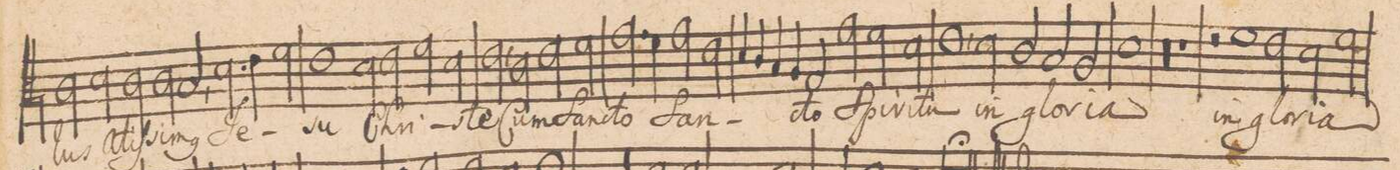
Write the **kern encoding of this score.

**kern	**text
*I"ALTVS.	*
*clefC3	*
*k[]	*
*met(c|)	*
*M2/1	*
2c\	-lus
2d\	Al-
2c\	-tiſ-
2c\	-si-
=74-	=74-
2B,</	-m(us)
2.d\	Je-
4e\	.
2f\	.
=75-	=75-
1e\	-su
2d\	Chri-
2e\	.
=76-	=76-
2f\	.
2d\	.
2e,<\	-ste
2c\	Cum
=77-	=77-
2e\	San-
2f\	.
2.g\	-cto
4f\	.
=78-	=78-
2g\	San-
2e\	.
4d/	.
4c/	.
4B/	.
4A/	.
=79-	=79-
2G/	-cto
2g\	Spi-
2f\	-ri-
2d\	.
=80-	=80-
1e\,	-tu
2d\	in
2c/	glo-
=81-	=81-
2B/	-ri-
2A/	.
1d\	-a
=82-	=82-
0r	.
=83-	=83-
0r	.
=84-	=84-
1r	.
2r	.
1f\	in
=85-	=85-
2e\	glo-
2d\	-ri-
2f\	-a
=86-	=86-
*-	*-
